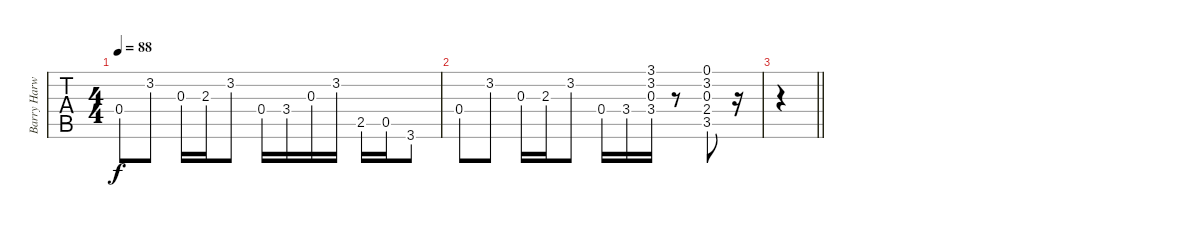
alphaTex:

\track ("Barry Harwood - Rhythm fills" "Barry Harw") {instrument overdrivenguitar}
\staff {tabs}
\tuning (E4 B3 G3 D3 A2 D2) {hide}
\ts (4 4)
\tempo 88
\clef g2
\ks c
0.4.8{dy f volume 7} 3.2.8 0.3.16 2.3.16 3.2.8 0.4.16 3.4.16 0.3.16 3.2.16 2.5.16 0.5.16 3.6.8 |
0.4.8 3.2.8 0.3.16 2.3.16 3.2.8 0.4.16 3.4.16 (3.1 3.2 0.3 3.4).16 r.8 (0.1 3.2 0.3 2.4 3.5).8 r.16 |
\barLineRight lightlight
